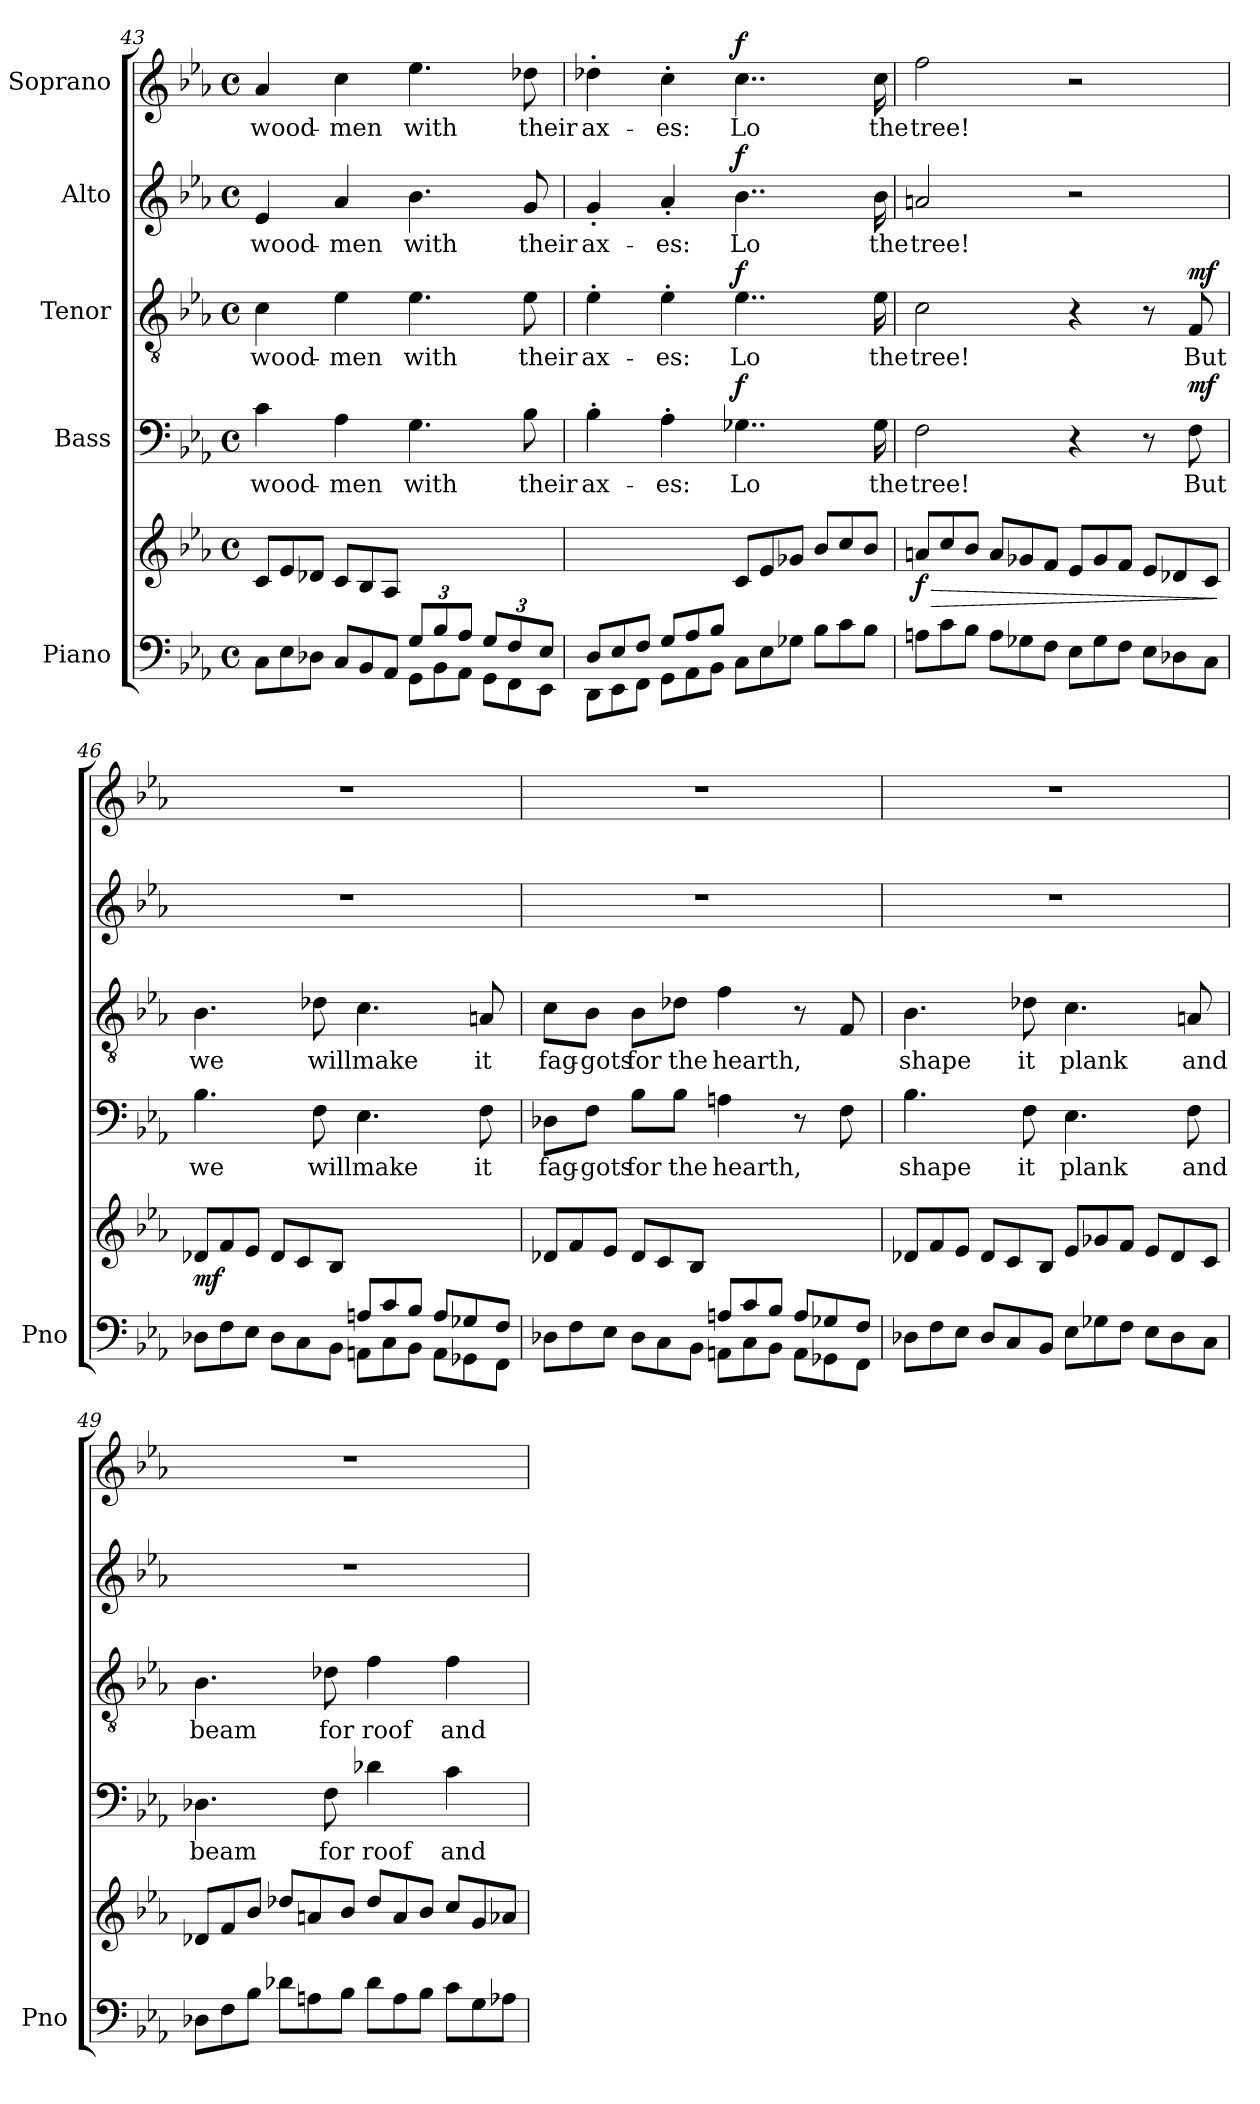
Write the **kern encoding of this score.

**kern	**kern	**dynam	**kern	**text	**dynam	**kern	**text	**dynam	**kern	**text	**dynam	**kern	**text	**dynam
*part5	*part5	*part5	*part4	*part4	*part4	*part3	*part3	*part3	*part2	*part2	*part2	*part1	*part1	*part1
*staff6	*staff5	*staff5/6	*staff4	*staff4	*staff4	*staff3	*staff3	*staff3	*staff2	*staff2	*staff2	*staff1	*staff1	*staff1
*I"Piano	*	*	*I"Bass	*	*	*I"Tenor	*	*	*I"Alto	*	*	*I"Soprano	*	*
*I'Pno	*	*	*	*	*	*	*	*	*	*	*	*	*	*
*clefF4	*clefG2	*	*clefF4	*	*	*clefGv2	*	*	*clefG2	*	*	*clefG2	*	*
*k[b-e-a-]	*k[b-e-a-]	*	*k[b-e-a-]	*	*	*k[b-e-a-]	*	*	*k[b-e-a-]	*	*	*k[b-e-a-]	*	*
*M4/4	*M4/4	*	*M4/4	*	*	*M4/4	*	*	*M4/4	*	*	*M4/4	*	*
*met(c)	*met(c)	*	*met(c)	*	*	*met(c)	*	*	*met(c)	*	*	*met(c)	*	*
=43	=43	=43	=43	=43	=43	=43	=43	=43	=43	=43	=43	=43	=43	=43
*^	*	*	*	*	*	*	*	*	*	*	*	*	*	*
*	*Xtuplet	*Xtuplet	*	*	*	*	*	*	*	*	*	*	*	*	*
!	!	!	!	!	!LO:LY:b	!	!	!LO:LY:b	!	!	!LO:LY:b	!	!	!LO:LY:b	!
2ryy	12C\L	12c/L	.	4c\	wood-	.	4c\	wood-	.	4e-/	wood-	.	4a-/	wood-	.
.	12E-\	12e-/	.	.	.	.	.	.	.	.	.	.	.	.	.
.	12D-X\J	12d-X/J	.	.	.	.	.	.	.	.	.	.	.	.	.
!	!	!	!	!	!LO:LY:b	!	!	!LO:LY:b	!	!	!LO:LY:b	!	!	!LO:LY:b	!
.	12C/L	12c/L	.	4A-\	-men	.	4e-\	-men	.	4a-/	-men	.	4cc\	-men	.
.	12BB-/	12B-/	.	.	.	.	.	.	.	.	.	.	.	.	.
.	12AA-/J	12A-/J	.	.	.	.	.	.	.	.	.	.	.	.	.
!	!	!	!	!	!LO:LY:b	!	!	!LO:LY:b	!	!	!LO:LY:b	!	!	!LO:LY:b	!
12G/L	12GG\L	2ryy	.	4.G\	with	.	4.e-\	with	.	4.b-\	with	.	4.ee-\	with	.
12B-/	12BB-\	.	.	.	.	.	.	.	.	.	.	.	.	.	.
12A-/J	12AA-\J	.	.	.	.	.	.	.	.	.	.	.	.	.	.
12G/L	12GG\L	.	.	.	.	.	.	.	.	.	.	.	.	.	.
12F/	12FF\	.	.	.	.	.	.	.	.	.	.	.	.	.	.
!	!	!	!	!	!LO:LY:b	!	!	!LO:LY:b	!	!	!LO:LY:b	!	!	!LO:LY:b	!
.	.	.	.	8B-\	their	.	8e-\	their	.	8g/	their	.	8dd-X\	their	.
12E-/J	12EE-\J	.	.	.	.	.	.	.	.	.	.	.	.	.	.
=44	=44	=44	=44	=44	=44	=44	=44	=44	=44	=44	=44	=44	=44	=44	=44
!	!	!	!	!	!LO:LY:b	!	!	!LO:LY:b	!	!	!LO:LY:b	!	!	!LO:LY:b	!
12D/L	12DD\L	2ryy	.	4B-'\	ax-	.	4e-'\	ax-	.	4g'/	ax-	.	4dd-X'\	ax-	.
12E-/	12EE-\	.	.	.	.	.	.	.	.	.	.	.	.	.	.
12F/J	12FF\J	.	.	.	.	.	.	.	.	.	.	.	.	.	.
!	!	!	!	!	!LO:LY:b	!	!	!LO:LY:b	!	!	!LO:LY:b	!	!	!LO:LY:b	!
12G/L	12GG\L	.	.	4A-'\	-es:	.	4e-'\	-es:	.	4a-'/	-es:	.	4cc'\	-es:	.
12A-/	12AA-\	.	.	.	.	.	.	.	.	.	.	.	.	.	.
12B-/J	12BB-\J	.	.	.	.	.	.	.	.	.	.	.	.	.	.
!	!	!	!	!	!LO:LY:b	!LO:DY:a	!	!LO:LY:b	!LO:DY:a	!	!LO:LY:b	!LO:DY:a	!	!LO:LY:b	!LO:DY:a
2ryy	12C\L	12c/L	.	4..G-X\	Lo	f	4..e-\	Lo	f	4..b-\	Lo	f	4..cc\	Lo	f
.	12E-\	12e-/	.	.	.	.	.	.	.	.	.	.	.	.	.
.	12G-X\J	12g-X/J	.	.	.	.	.	.	.	.	.	.	.	.	.
.	12B-\L	12b-/L	.	.	.	.	.	.	.	.	.	.	.	.	.
.	12c\	12cc/	.	.	.	.	.	.	.	.	.	.	.	.	.
.	12B-\J	12b-/J	.	.	.	.	.	.	.	.	.	.	.	.	.
!	!	!	!	!	!LO:LY:b	!	!	!LO:LY:b	!	!	!LO:LY:b	!	!	!LO:LY:b	!
.	.	.	.	16G-\	the	.	16e-\	the	.	16b-\	the	.	16cc\	the	.
*v	*v	*	*	*	*	*	*	*	*	*	*	*	*	*	*
!!LO:PB:g=z
=45	=45	=45	=45	=45	=45	=45	=45	=45	=45	=45	=45	=45	=45	=45
!	!	!LO:HP:b	!	!LO:LY:b	!	!	!LO:LY:b	!	!	!LO:LY:b	!	!	!LO:LY:b	!
!	!	!LO:DY:n=1:b	!	!	!	!	!	!	!	!	!	!	!	!
12An\L	12an/L	> f	2F\	tree!	.	2c\	tree!	.	2an/	tree!	.	2ff\	tree!	.
12c\	12cc/	.	.	.	.	.	.	.	.	.	.	.	.	.
12B-\J	12b-/J	.	.	.	.	.	.	.	.	.	.	.	.	.
12A\L	12a/L	.	.	.	.	.	.	.	.	.	.	.	.	.
12G-X\	12g-X/	.	.	.	.	.	.	.	.	.	.	.	.	.
12F\J	12f/J	.	.	.	.	.	.	.	.	.	.	.	.	.
12E-\L	12e-/L	.	4r	.	.	4r	.	.	2r	.	.	2r	.	.
12G-\	12g-/	.	.	.	.	.	.	.	.	.	.	.	.	.
12F\J	12f/J	.	.	.	.	.	.	.	.	.	.	.	.	.
12E-\L	12e-/L	.	8r	.	.	8r	.	.	.	.	.	.	.	.
12D-X\	12d-X/	.	.	.	.	.	.	.	.	.	.	.	.	.
!	!	!	!	!LO:LY:b	!LO:DY:a	!	!LO:LY:b	!LO:DY:a	!	!	!	!	!	!
.	.	.	8F\	But	mf	8F/	But	mf	.	.	.	.	.	.
12C\J	12c/J	.	.	.	.	.	.	.	.	.	.	.	.	.
.	.	]	.	.	.	.	.	.	.	.	.	.	.	.
=46	=46	=46	=46	=46	=46	=46	=46	=46	=46	=46	=46	=46	=46	=46
*^	*	*	*	*	*	*	*	*	*	*	*	*	*	*
!	!	!	!LO:DY:b	!	!LO:LY:b	!	!	!LO:LY:b	!	!	!	!	!	!	!
2ryy	12D-X\L	12d-X/L	mf	4.B-\	we	.	4.B-\	we	.	1r	.	.	1r	.	.
.	12F\	12f/	.	.	.	.	.	.	.	.	.	.	.	.	.
.	12E-\J	12e-/J	.	.	.	.	.	.	.	.	.	.	.	.	.
.	12D-\L	12d-/L	.	.	.	.	.	.	.	.	.	.	.	.	.
.	12C\	12c/	.	.	.	.	.	.	.	.	.	.	.	.	.
!	!	!	!	!	!LO:LY:b	!	!	!LO:LY:b	!	!	!	!	!	!	!
.	.	.	.	8F\	will	.	8d-X\	will	.	.	.	.	.	.	.
.	12BB-\J	12B-/J	.	.	.	.	.	.	.	.	.	.	.	.	.
!	!	!	!	!	!LO:LY:b	!	!	!LO:LY:b	!	!	!	!	!	!	!
12An/L	12AAn\L	2ryy	.	4.E-\	make	.	4.c\	make	.	.	.	.	.	.	.
12c/	12C\	.	.	.	.	.	.	.	.	.	.	.	.	.	.
12B-/J	12BB-\J	.	.	.	.	.	.	.	.	.	.	.	.	.	.
12A/L	12AA\L	.	.	.	.	.	.	.	.	.	.	.	.	.	.
12G-X/	12GG-X\	.	.	.	.	.	.	.	.	.	.	.	.	.	.
!	!	!	!	!	!LO:LY:b	!	!	!LO:LY:b	!	!	!	!	!	!	!
.	.	.	.	8F\	it	.	8An/	it	.	.	.	.	.	.	.
12F/J	12FF\J	.	.	.	.	.	.	.	.	.	.	.	.	.	.
=47	=47	=47	=47	=47	=47	=47	=47	=47	=47	=47	=47	=47	=47	=47	=47
!	!	!	!	!	!LO:LY:b	!	!	!LO:LY:b	!	!	!	!	!	!	!
2ryy	12D-X\L	12d-X/L	.	8D-X\L	fag-	.	8c\L	fag-	.	1r	.	.	1r	.	.
.	12F\	12f/	.	.	.	.	.	.	.	.	.	.	.	.	.
!	!	!	!	!	!LO:LY:b	!	!	!LO:LY:b	!	!	!	!	!	!	!
.	.	.	.	8F\J	-gots	.	8B-\J	-gots	.	.	.	.	.	.	.
.	12E-\J	12e-/J	.	.	.	.	.	.	.	.	.	.	.	.	.
!	!	!	!	!	!LO:LY:b	!	!	!LO:LY:b	!	!	!	!	!	!	!
.	12D-\L	12d-/L	.	8B-\L	for	.	8B-\L	for	.	.	.	.	.	.	.
.	12C\	12c/	.	.	.	.	.	.	.	.	.	.	.	.	.
!	!	!	!	!	!LO:LY:b	!	!	!LO:LY:b	!	!	!	!	!	!	!
.	.	.	.	8B-\J	the	.	8d-X\J	the	.	.	.	.	.	.	.
.	12BB-\J	12B-/J	.	.	.	.	.	.	.	.	.	.	.	.	.
!	!	!	!	!	!LO:LY:b	!	!	!LO:LY:b	!	!	!	!	!	!	!
12An/L	12AAn\L	2ryy	.	4An\	hearth,	.	4f\	hearth,	.	.	.	.	.	.	.
12c/	12C\	.	.	.	.	.	.	.	.	.	.	.	.	.	.
12B-/J	12BB-\J	.	.	.	.	.	.	.	.	.	.	.	.	.	.
12A/L	12AA\L	.	.	8r	.	.	8r	.	.	.	.	.	.	.	.
12G-X/	12GG-X\	.	.	.	.	.	.	.	.	.	.	.	.	.	.
.	.	.	.	8F\	.	.	8F/	.	.	.	.	.	.	.	.
12F/J	12FF\J	.	.	.	.	.	.	.	.	.	.	.	.	.	.
=48	=48	=48	=48	=48	=48	=48	=48	=48	=48	=48	=48	=48	=48	=48	=48
!	!	!	!	!	!LO:LY:b	!	!	!LO:LY:b	!	!	!	!	!	!	!
*v	*v	*	*	*	*	*	*	*	*	*	*	*	*	*	*
12D-X\L	12d-X/L	.	4.B-\	shape	.	4.B-\	shape	.	1r	.	.	1r	.	.
12F\	12f/	.	.	.	.	.	.	.	.	.	.	.	.	.
12E-\J	12e-/J	.	.	.	.	.	.	.	.	.	.	.	.	.
12D-/L	12d-/L	.	.	.	.	.	.	.	.	.	.	.	.	.
12C/	12c/	.	.	.	.	.	.	.	.	.	.	.	.	.
!	!	!	!	!LO:LY:b	!	!	!LO:LY:b	!	!	!	!	!	!	!
.	.	.	8F\	it	.	8d-X\	it	.	.	.	.	.	.	.
12BB-/J	12B-/J	.	.	.	.	.	.	.	.	.	.	.	.	.
!	!	!	!	!LO:LY:b	!	!	!LO:LY:b	!	!	!	!	!	!	!
12E-\L	12e-/L	.	4.E-\	plank	.	4.c\	plank	.	.	.	.	.	.	.
12G-X\	12g-X/	.	.	.	.	.	.	.	.	.	.	.	.	.
12F\J	12f/J	.	.	.	.	.	.	.	.	.	.	.	.	.
12E-\L	12e-/L	.	.	.	.	.	.	.	.	.	.	.	.	.
12D-\	12d-/	.	.	.	.	.	.	.	.	.	.	.	.	.
!	!	!	!	!LO:LY:b	!	!	!LO:LY:b	!	!	!	!	!	!	!
.	.	.	8F\	and	.	8An/	and	.	.	.	.	.	.	.
12C\J	12c/J	.	.	.	.	.	.	.	.	.	.	.	.	.
!!LO:LB:g=z
=49	=49	=49	=49	=49	=49	=49	=49	=49	=49	=49	=49	=49	=49	=49
!	!	!	!	!LO:LY:b	!	!	!LO:LY:b	!	!	!	!	!	!	!
12D-X\L	12d-X/L	.	4.D-X\	beam	.	4.B-\	beam	.	1r	.	.	1r	.	.
12F\	12f/	.	.	.	.	.	.	.	.	.	.	.	.	.
12B-\J	12b-/J	.	.	.	.	.	.	.	.	.	.	.	.	.
12d-X\L	12dd-X/L	.	.	.	.	.	.	.	.	.	.	.	.	.
12An\	12an/	.	.	.	.	.	.	.	.	.	.	.	.	.
!	!	!	!	!LO:LY:b	!	!	!LO:LY:b	!	!	!	!	!	!	!
.	.	.	8F\	for	.	8d-X\	for	.	.	.	.	.	.	.
12B-\J	12b-/J	.	.	.	.	.	.	.	.	.	.	.	.	.
!	!	!	!	!LO:LY:b	!	!	!LO:LY:b	!	!	!	!	!	!	!
12d-\L	12dd-/L	.	4d-X\	roof	.	4f\	roof	.	.	.	.	.	.	.
12A\	12a/	.	.	.	.	.	.	.	.	.	.	.	.	.
12B-\J	12b-/J	.	.	.	.	.	.	.	.	.	.	.	.	.
!	!	!	!	!LO:LY:b	!	!	!LO:LY:b	!	!	!	!	!	!	!
12c\L	12cc/L	.	4c\	and	.	4f\	and	.	.	.	.	.	.	.
12G\	12g/	.	.	.	.	.	.	.	.	.	.	.	.	.
12A-X\J	12a-X/J	.	.	.	.	.	.	.	.	.	.	.	.	.
=	=	=	=	=	=	=	=	=	=	=	=	=	=	=
*-	*-	*-	*-	*-	*-	*-	*-	*-	*-	*-	*-	*-	*-	*-
